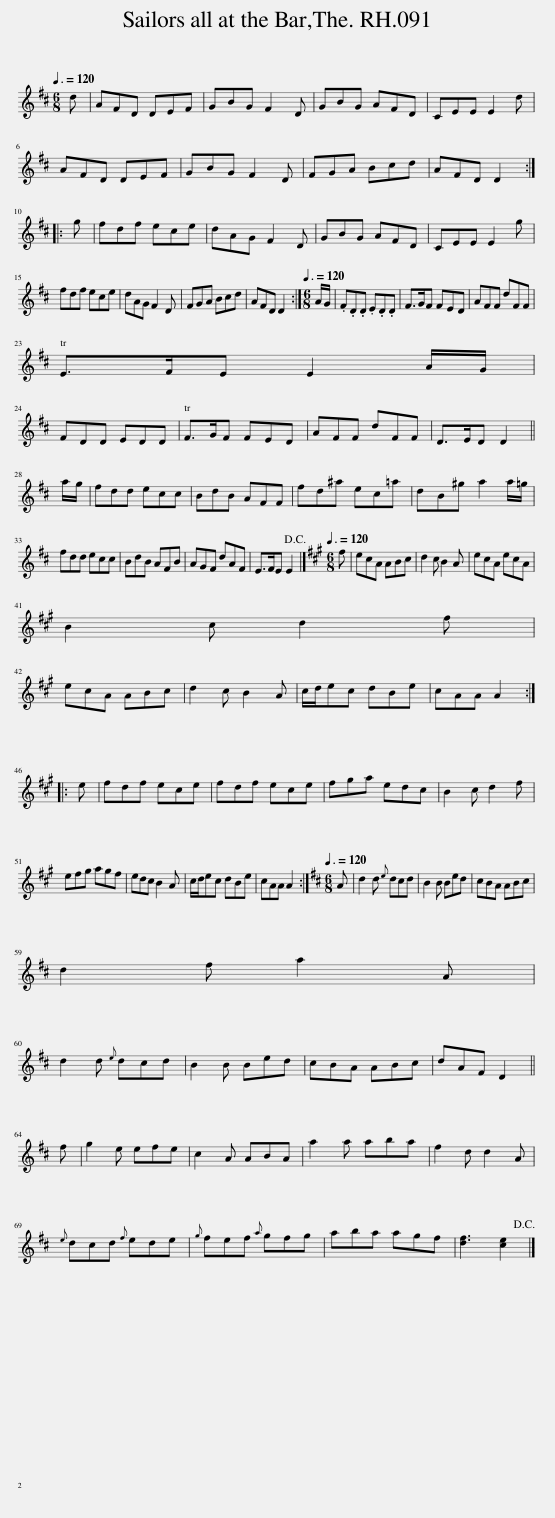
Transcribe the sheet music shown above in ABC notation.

X:1
L:1/8
Q:3/8=120
M:6/8
I:linebreak $
K:D
V:1 treble
V:1
 d | AFD DEF | GBG F2 D | GBG AFD | CEE E2 d |$ %5
 AFD DEF | GBG F2 D | FGA Bcd | AFD D2 ::$ g | %10
 fdf ece | dAG F2 D | GBG AFD | CEE E2 g |$ fdf ece | %15
 dAG F2 D | FGA Bcd | AFD D2 :|[M:6/8][Q:3/8=120] A/G/ | .F.D.D .E.D.D | %20
 F>GF FED | AFF dFF |$ E>FE E2 A/G/ |$ FDD EDD | F>GF FED | %25
 AFF dFF | D>ED D2 ||$ a/g/ | fdd ecc | BdB AFF | %30
 fd^a ec=a | dB^g a2 a/=g/ |$ fdd ecc | BdB AFB | AGF dAF | %35
 E>FE E2!D.C.! |][K:A][M:6/8][Q:3/8=120] f | ecA ABc | d2 c B2 A | ecA ecA |$ %40
 B2 c d2 f |$ ecA ABc | d2 c B2 A | c/d/ec dBe | cAA A2 ::$ %45
 e | fdf ece | fdf ece | fga edc | B2 c d2 f |$ %50
 efg agf | edc B2 A | c/d/ec dBe | cAA A2 :|[K:D][M:6/8][Q:3/8=120] A | %55
 d2 d{e} dcd | B2 B Bed | cBA ABc |$ d2 f a2 A |$ d2 d{e} dcd | %60
 B2 B Bed | cBA ABc | dAF D2 ||$ f | g2 e efe | %65
 c2 A ABA | a2 a aba | f2 d d2 A |${e} dcd{f} ede |{g} fef{a} gfg | %70
 aba agf | [df]3 [ce]2!D.C.! |] %72
